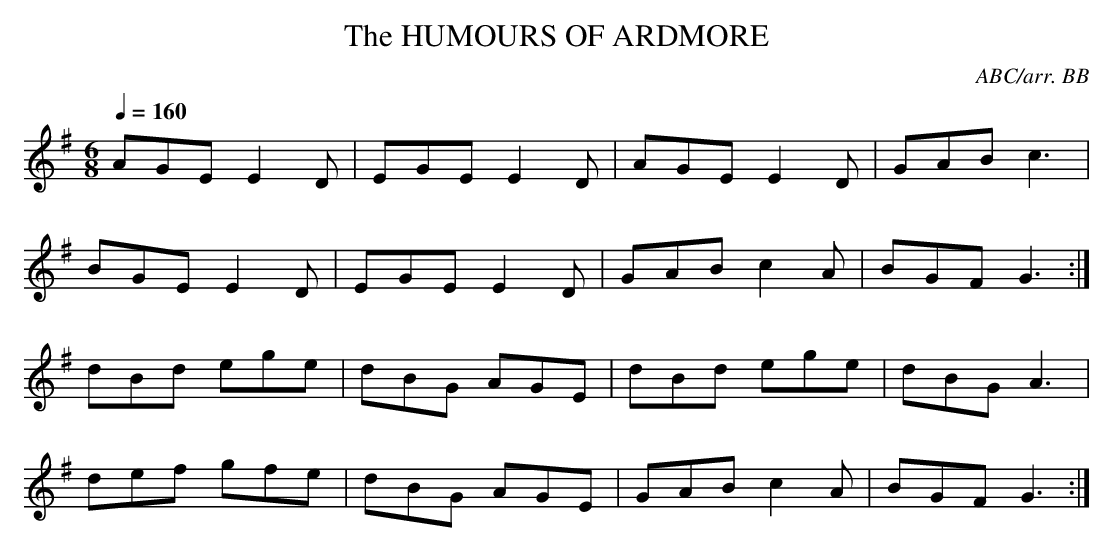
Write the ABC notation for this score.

X:1
T:HUMOURS OF ARDMORE, The
C:ABC/arr. BB
Y:"Irish"
Q:1/4=160
M:6/8
L:1/8
K:G
AGE E2D|EGE E2D|AGE E2D|GAB c3|
BGE E2D|EGE E2D|GAB c2A|BGF G3 :|
dBd ege|dBG AGE|dBd ege|dBG A3|
def gfe|dBG AGE|GAB c2A|BGF G3 :|
